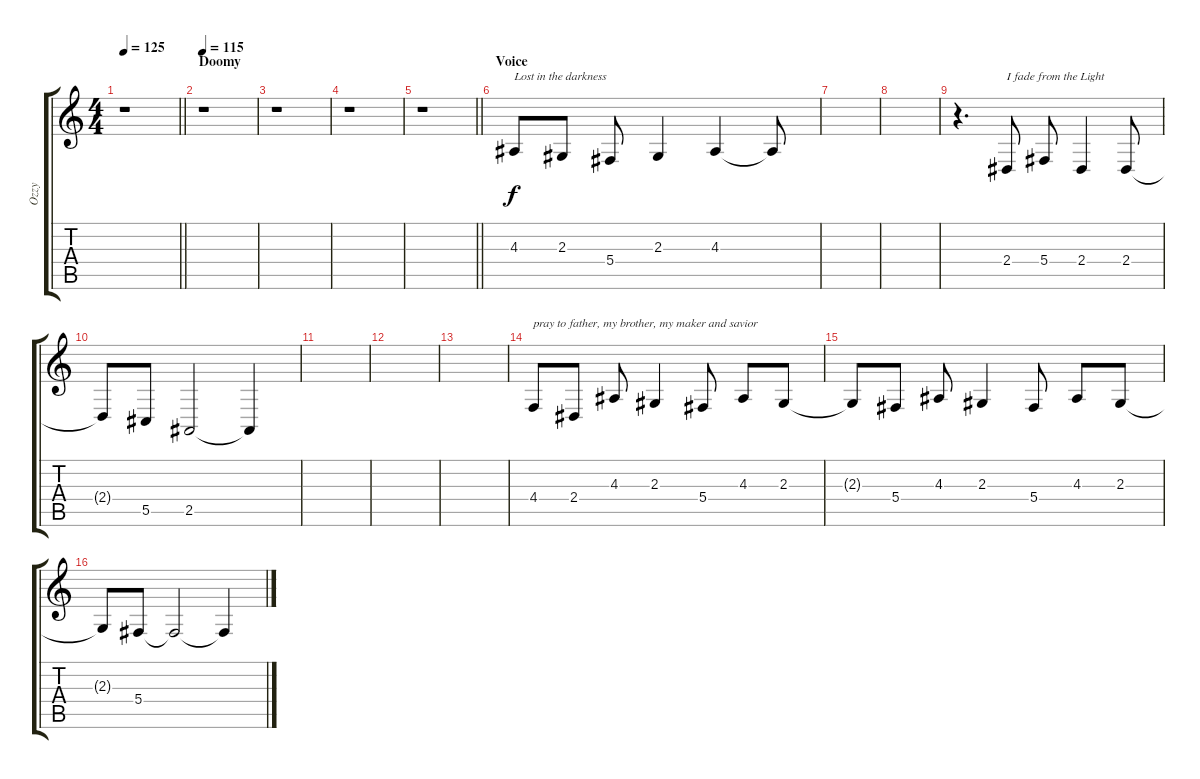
\track ("Ozzy" "Ozzy") {instrument harmonica}
\staff {score tabs}
\tuning (Eb4 Bb3 Gb3 Db3 Ab2 Eb2) {hide}
\ts (4 4)
\tempo 125
\clef g2
\barLineRight lightlight
\ks c
r.1{dy f} |
\section ("" "Doomy")
\tempo 115
r.1 |
r.1 |
r.1 |
\barLineRight lightlight
r.1 |
\section ("" "Voice")
4.3.8{txt "Lost in the darkness"} 2.3.8 5.4.8 2.3.4 4.3.4 4.3{t}.8 |
|
|
r.4{d} 2.4.8{txt "I fade from the Light"} 5.4.8 2.4.4 2.4.8 |
2.4{t}.8 5.5.8 2.5.2 2.5{t}.4 |
|
|
|
4.4.8{txt "pray to father, my brother, my maker and savior"} 2.4.8 4.3.8 2.3.4 5.4.8 4.3.8 2.3.8 |
2.3{t}.8 5.4.8 4.3.8 2.3.4 5.4.8 4.3.8 2.3.8 |
2.3{t}.8 5.4.8 5.4{t}.2 5.4{t}.4
